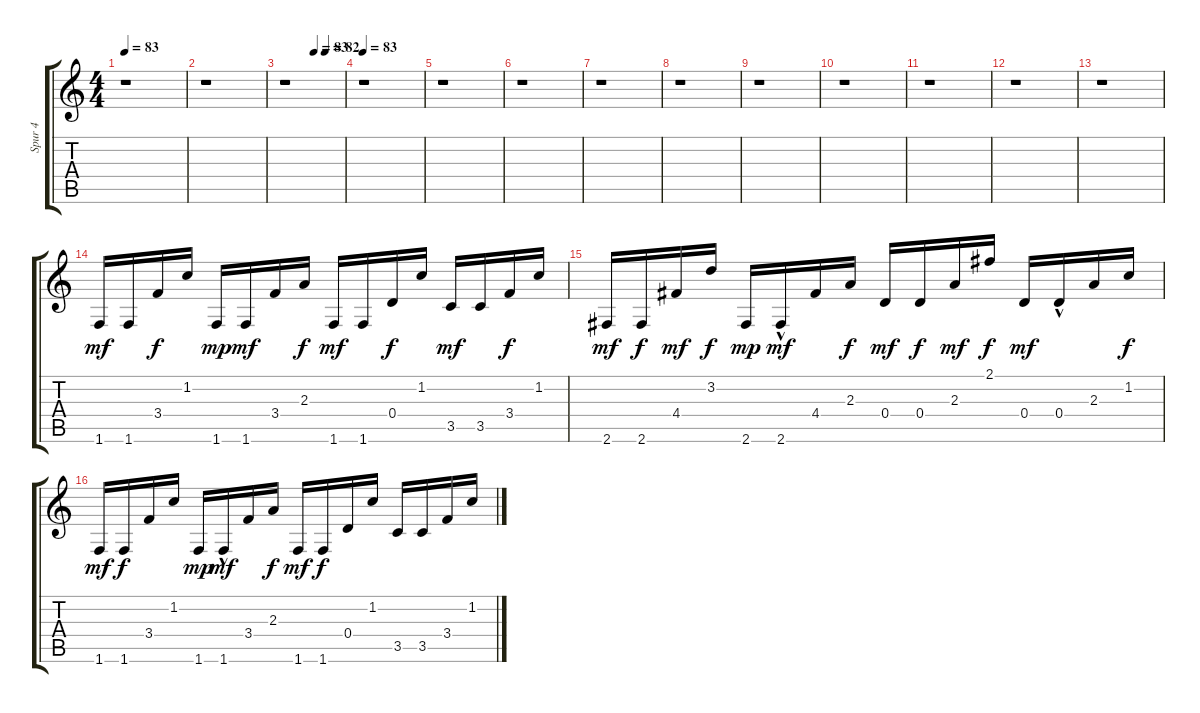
\track ("Spur 4" "Spur 4") {instrument acousticguitarnylon}
\staff {score tabs}
\tuning (E4 B3 G3 D3 A2 E2) {hide}
\ts (4 4)
\tempo 83
\clef g2
\ks c
r.1{dy mf} |
r.1 |
\tempo (83 0.5)
\tempo (82 0.6875)
r.1 |
\tempo 83
r.1 |
r.1 |
r.1 |
r.1 |
r.1 |
r.1 |
r.1 |
r.1 |
r.1 |
r.1 |
1.6.16 1.6.16 3.4.16{dy f} 1.2.16 1.6.16{dy mp} 1.6.16{dy mf} 3.4.16 2.3.16{dy f} 1.6.16{dy mf} 1.6.16 0.4.16{dy f} 1.2.16 3.5.16{dy mf} 3.5.16 3.4.16{dy f} 1.2.16 |
2.6.16{dy mf} 2.6.16{dy f} 4.4.16{dy mf} 3.2.16{dy f} 2.6.16{dy mp} 2.6{hac}.16{dy mf} 4.4.16 2.3.16{dy f} 0.4.16{dy mf} 0.4.16{dy f} 2.3.16{dy mf} 2.1.16{dy f} 0.4.16{dy mf} 0.4{hac}.16 2.3.16 1.2.16{dy f} |
1.6.16{dy mf} 1.6.16{dy f} 3.4.16 1.2.16 1.6.16{dy mp} 1.6{hac}.16{dy mf} 3.4.16 2.3.16{dy f} 1.6.16{dy mf} 1.6.16{dy f} 0.4.16 1.2.16 3.5.16 3.5.16 3.4.16 1.2.16
